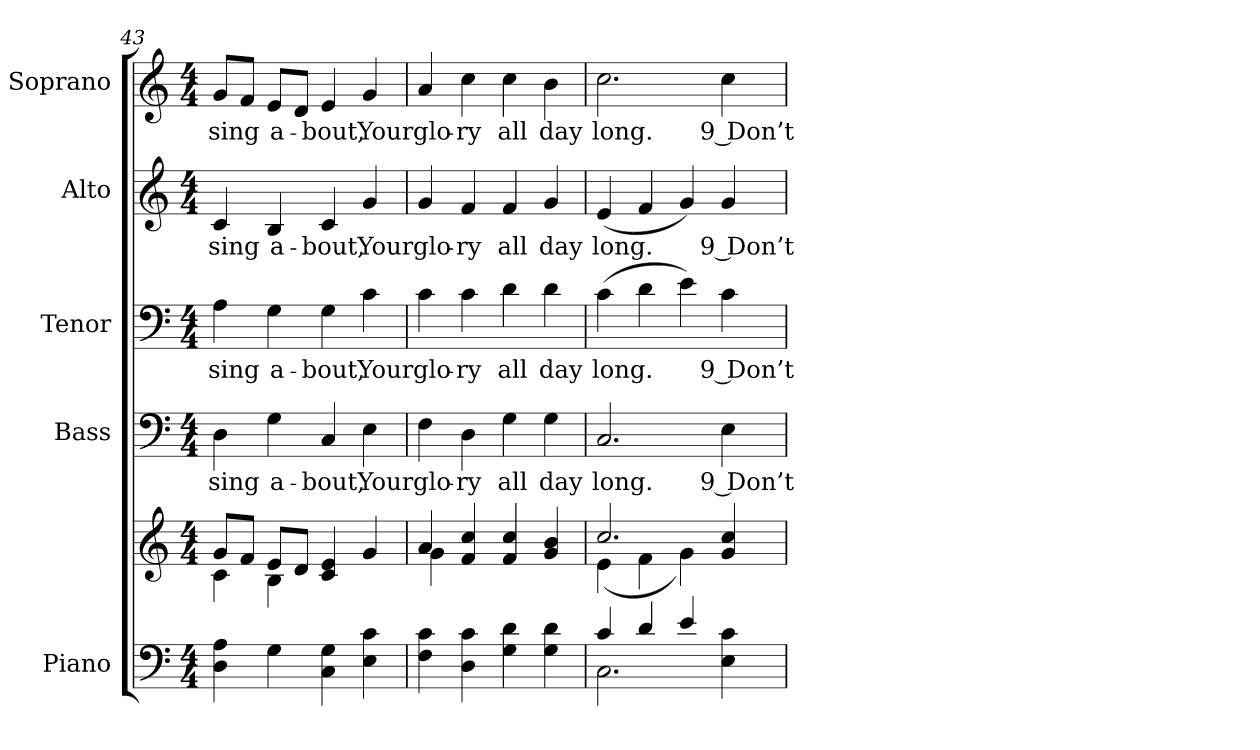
**kern	**kern	**kern	**text	**kern	**text	**kern	**text	**kern	**text
*part5	*part5	*part4	*part4	*part3	*part3	*part2	*part2	*part1	*part1
*staff6	*staff5	*staff4	*staff4	*staff3	*staff3	*staff2	*staff2	*staff1	*staff1
*I"Piano	*	*I"Bass	*	*I"Tenor	*	*I"Alto	*	*I"Soprano	*
*I'Pno.	*	*I'B.	*	*I'T.	*	*I'A.	*	*I'S.	*
*clefF4	*clefG2	*clefF4	*	*clefF4	*	*clefG2	*	*clefG2	*
*k[]	*k[]	*k[]	*	*k[]	*	*k[]	*	*k[]	*
*C:	*C:	*C:	*	*C:	*	*C:	*	*C:	*
*M4/4	*M4/4	*M4/4	*	*M4/4	*	*M4/4	*	*M4/4	*
=43	=43	=43	=43	=43	=43	=43	=43	=43	=43
*	*^	*	*	*	*	*	*	*	*
!	!	!	!	!LO:LY:b:color=#000000	!	!	!	!	!	!
!	!	!	!	!	!	!LO:LY:b:color=#000000	!	!	!	!
!	!	!	!	!	!	!	!	!LO:LY:b:color=#000000	!	!
!	!	!	!	!	!	!	!	!	!	!LO:LY:b:color=#000000
4Di\ 4Ai	8gi/L	4ci\	4Di\	sing	4Ai\	sing	4ci/	sing	8gi/L	sing
.	8fi/J	.	.	.	.	.	.	.	8fi/J	.
!	!	!	!	!LO:LY:b:color=#000000	!	!	!	!	!	!
!	!	!	!	!	!	!LO:LY:b:color=#000000	!	!	!	!
!	!	!	!	!	!	!	!	!LO:LY:b:color=#000000	!	!
!	!	!	!	!	!	!	!	!	!	!LO:LY:b:color=#000000
4Gi\	8ei/L	4Bi\	4Gi\	a-	4Gi\	a-	4Bi/	a-	8ei/L	a-
.	8di/J	.	.	.	.	.	.	.	8di/J	.
!	!	!	!	!LO:LY:b:color=#000000	!	!	!	!	!	!
!	!	!	!	!	!	!LO:LY:b:color=#000000	!	!	!	!
!	!	!	!	!	!	!	!	!LO:LY:b:color=#000000	!	!
!	!	!	!	!	!	!	!	!	!	!LO:LY:b:color=#000000
4Ci\ 4Gi	4ci/ 4ei	2ryy	4Ci/	-bout,	4Gi\	-bout,	4ci/	-bout,	4ei/	-bout,
!	!	!	!	!LO:LY:b:color=#000000	!	!	!	!	!	!
!	!	!	!	!	!	!LO:LY:b:color=#000000	!	!	!	!
!	!	!	!	!	!	!	!	!LO:LY:b:color=#000000	!	!
!	!	!	!	!	!	!	!	!	!	!LO:LY:b:color=#000000
4Ei\ 4ci	4gi/	.	4Ei\	Your	4ci\	Your	4gi/	Your	4gi/	Your
!!LO:PB:g=z
=44	=44	=44	=44	=44	=44	=44	=44	=44	=44	=44
!	!	!	!	!LO:LY:b:color=#000000	!	!	!	!	!	!
!	!	!	!	!	!	!LO:LY:b:color=#000000	!	!	!	!
!	!	!	!	!	!	!	!	!LO:LY:b:color=#000000	!	!
!	!	!	!	!	!	!	!	!	!	!LO:LY:b:color=#000000
4Fi\ 4ci	4ai/	4gi\	4Fi\	glo-	4ci\	glo-	4gi/	glo-	4ai/	glo-
!	!	!	!	!LO:LY:b:color=#000000	!	!	!	!	!	!
!	!	!	!	!	!	!LO:LY:b:color=#000000	!	!	!	!
!	!	!	!	!	!	!	!	!LO:LY:b:color=#000000	!	!
!	!	!	!	!	!	!	!	!	!	!LO:LY:b:color=#000000
4Di\ 4ci	4fi/ 4cci	4ryy	4Di\	-ry	4ci\	-ry	4fi/	-ry	4cci\	-ry
!	!	!	!	!LO:LY:b:color=#000000	!	!	!	!	!	!
!	!	!	!	!	!	!LO:LY:b:color=#000000	!	!	!	!
!	!	!	!	!	!	!	!	!LO:LY:b:color=#000000	!	!
!	!	!	!	!	!	!	!	!	!	!LO:LY:b:color=#000000
4Gi\ 4di	4fi/ 4cci	2ryy	4Gi\	all	4di\	all	4fi/	all	4cci\	all
!	!	!	!	!LO:LY:b:color=#000000	!	!	!	!	!	!
!	!	!	!	!	!	!LO:LY:b:color=#000000	!	!	!	!
!	!	!	!	!	!	!	!	!LO:LY:b:color=#000000	!	!
!	!	!	!	!	!	!	!	!	!	!LO:LY:b:color=#000000
4Gi\ 4di	4gi/ 4bi	.	4Gi\	day	4di\	day	4gi/	day	4bi\	day
=45	=45	=45	=45	=45	=45	=45	=45	=45	=45	=45
*^	*	*	*	*	*	*	*	*	*	*
!	!	!	!	!	!LO:LY:b:color=#000000	!	!	!	!	!	!
!	!	!	!	!	!	!	!LO:LY:b:color=#000000	!	!	!	!
!	!	!	!	!	!	!	!	!	!LO:LY:b:color=#000000	!	!
!	!	!	!	!	!	!	!	!	!	!	!LO:LY:b:color=#000000
4ci/	2.Ci\	2.cci/	(4ei\	2.Ci/	long.	(4ci\	long.	(4ei/	long.	2.cci\	long.
4di/	.	.	4fi\	.	.	4di\	.	4fi/	.	.	.
4ei/	.	.	4gi\)	.	.	4ei\)	.	4gi/)	.	.	.
!	!	!	!	!	!LO:LY:b:color=#000000	!	!	!	!	!	!
!	!	!	!	!	!	!	!LO:LY:b:color=#000000	!	!	!	!
!	!	!	!	!	!	!	!	!	!LO:LY:b:color=#000000	!	!
!	!	!	!	!	!	!	!	!	!	!	!LO:LY:b:color=#000000
4Ei\ 4ci	4ryy	4gi/ 4cci	4ryy	4Ei\	9 Don’t	4ci\	9 Don’t	4gi/	9 Don’t	4cci\	9 Don’t
*v	*v	*	*	*	*	*	*	*	*	*	*
*	*v	*v	*	*	*	*	*	*	*	*
=	=	=	=	=	=	=	=	=	=
*-	*-	*-	*-	*-	*-	*-	*-	*-	*-
